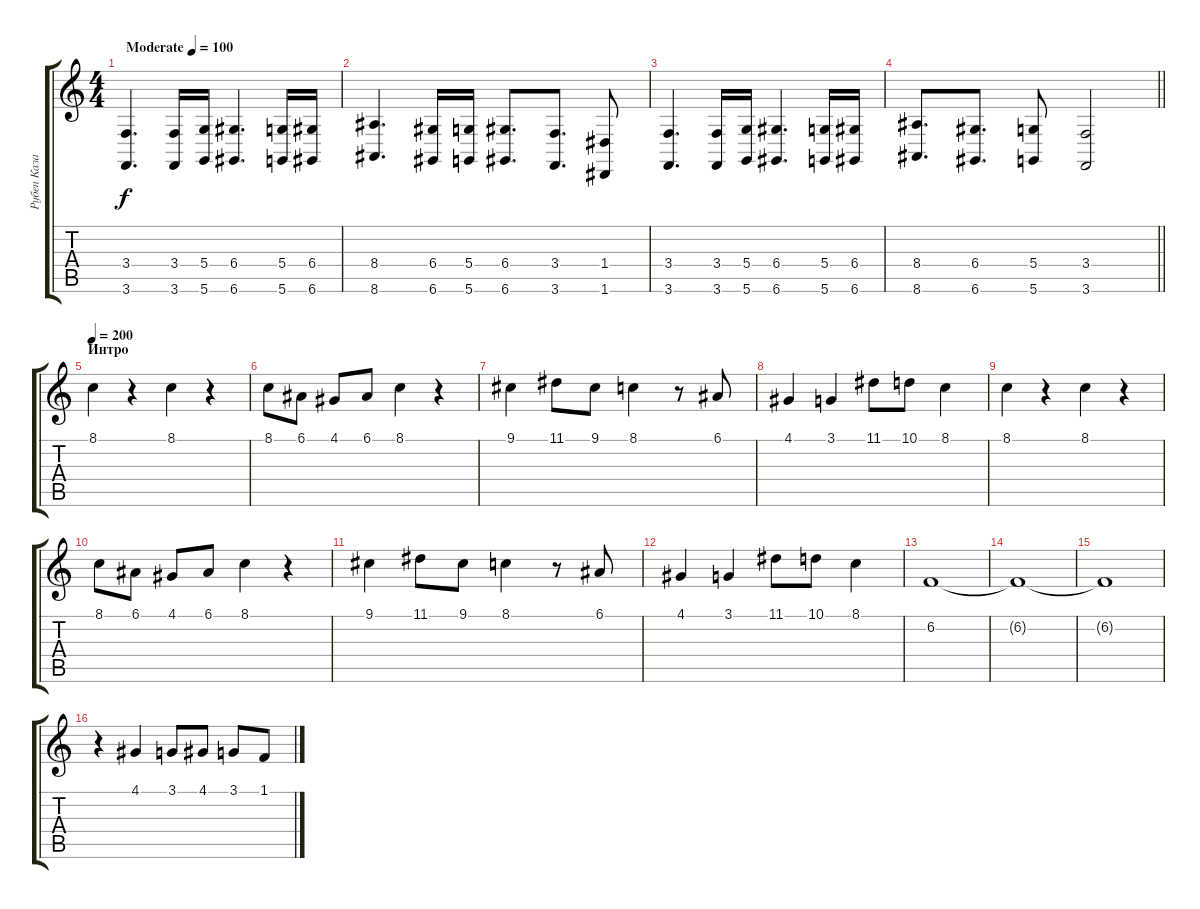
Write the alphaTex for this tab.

\track ("Рубен Казарьян" "Рубен Каза") {instrument synthbrass1}
\staff {score tabs}
\tuning (E4 B3 G3 D3 A2 D2) {hide}
\ts (4 4)
\tempo (100 "Moderate")
\clef g2
\ks c
(3.4 3.6).4{d dy f instrument synthbrass1} (3.4 3.6).16 (5.4 5.6).16 (6.4 6.6).4{d} (5.4 5.6).16 (6.4 6.6).16 |
(8.4 8.6).4{d} (6.4 6.6).16 (5.4 5.6).16 (6.4 6.6).8{d} (3.4 3.6).8{d} (1.4 1.6).8 |
(3.4 3.6).4{d} (3.4 3.6).16 (5.4 5.6).16 (6.4 6.6).4{d} (5.4 5.6).16 (6.4 6.6).16 |
\barLineRight lightlight
(8.4 8.6).8{d} (6.4 6.6).8{d} (5.4 5.6).8 (3.4 3.6).2 |
\section ("" "Интро")
\tempo 200
8.1.4 r.4 8.1.4 r.4 |
8.1.8 6.1.8 4.1.8 6.1.8 8.1.4 r.4 |
9.1.4 11.1.8 9.1.8 8.1.4 r.8 6.1.8 |
4.1.4 3.1.4 11.1.8 10.1.8 8.1.4 |
8.1.4 r.4 8.1.4 r.4 |
8.1.8 6.1.8 4.1.8 6.1.8 8.1.4 r.4 |
9.1.4 11.1.8 9.1.8 8.1.4 r.8 6.1.8 |
4.1.4 3.1.4 11.1.8 10.1.8 8.1.4 |
6.2.1 |
6.2{t}.1 |
6.2{t}.1 |
r.4 4.1.4 3.1.8 4.1.8 3.1.8 1.1.8
